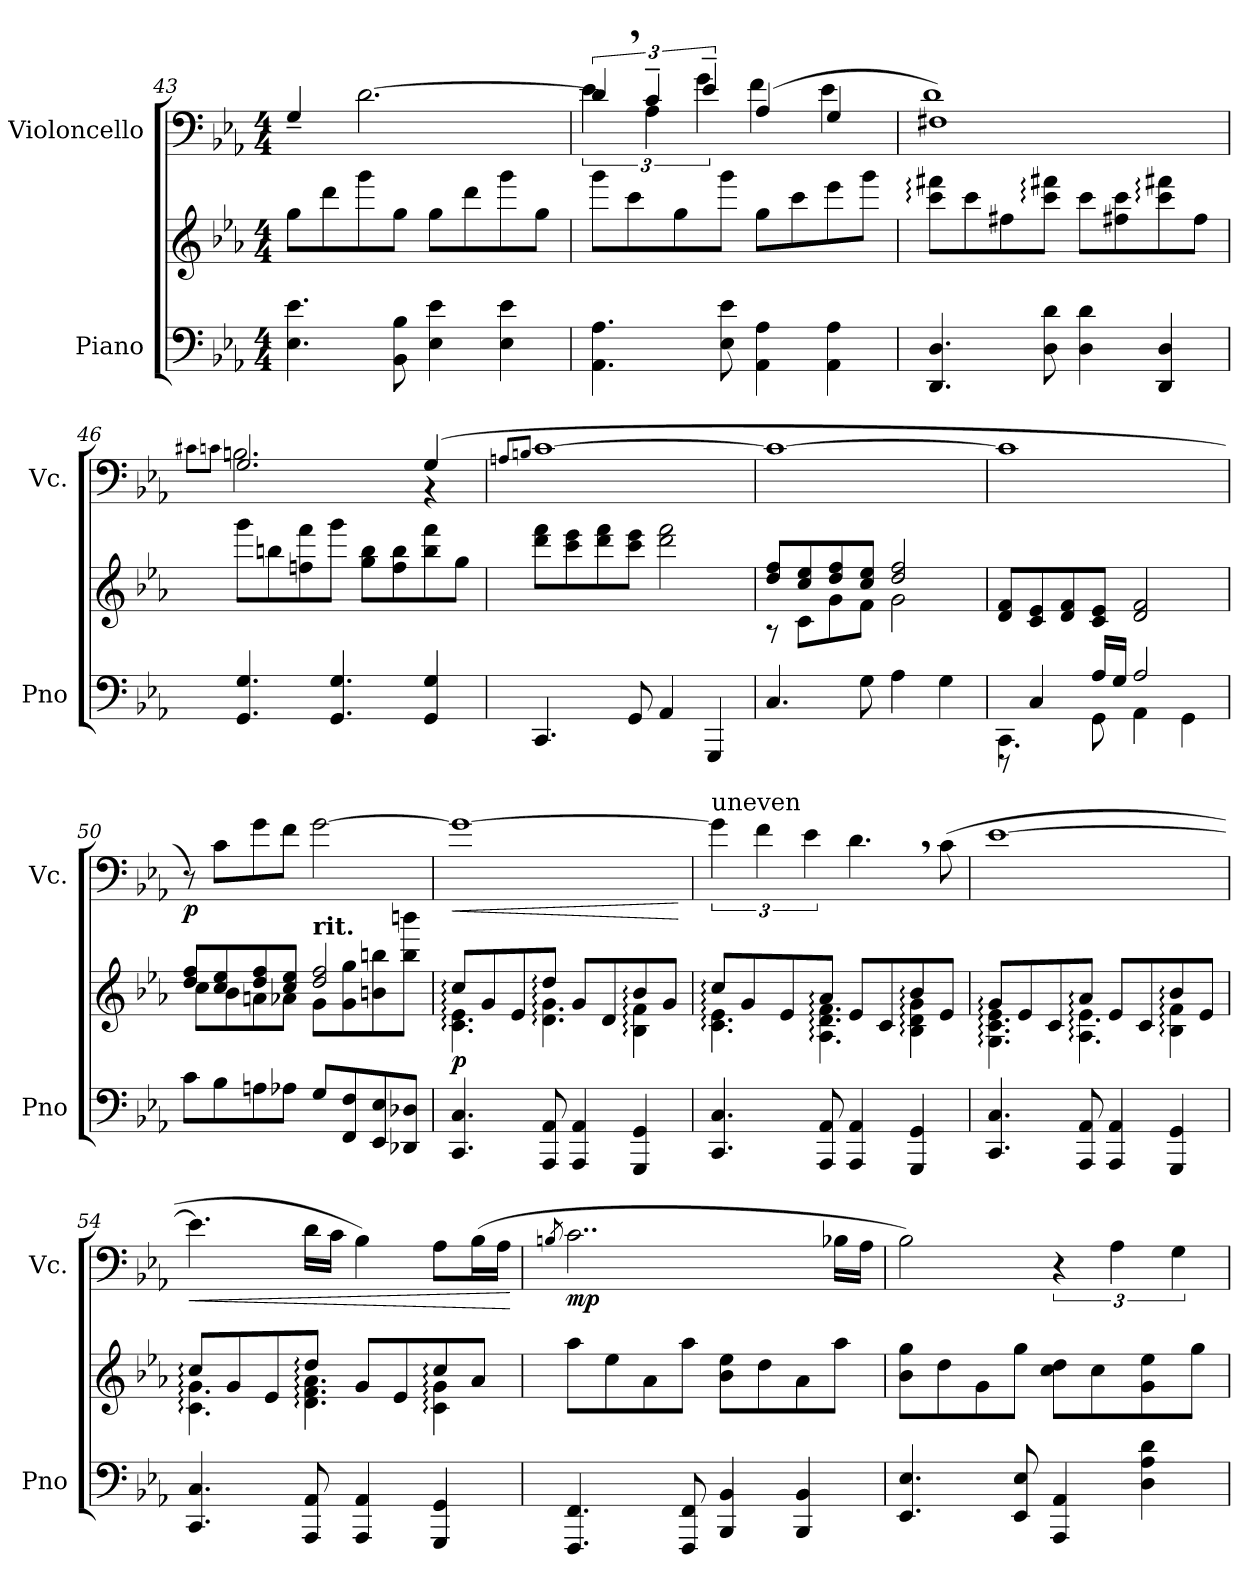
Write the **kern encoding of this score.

**kern	**kern	**dynam	**kern	**dynam
*part2	*part2	*part2	*part1	*part1
*staff3	*staff2	*staff2/3	*staff1	*staff1
*I"Piano	*	*	*I"Violoncello	*
*I'Pno	*	*	*I'Vc.	*
!!LO:PB:g=z
*clefF4	*clefG2	*	*clefF4	*
*k[b-e-a-]	*k[b-e-a-]	*	*k[b-e-a-]	*
*M4/4	*M4/4	*	*M4/4	*
=43	=43	=43	=43	=43
4.E-\ 4.e-\	8gg\L	.	4G~/	.
.	8ddd\	.	.	.
.	8ggg\	.	[2.d\	.
8BB-\ 8B-\	8gg\J	.	.	.
4E-\ 4e-\	8gg\L	.	.	.
.	8ddd\	.	.	.
4E-\ 4e-\	8ggg\	.	.	.
.	8gg\J	.	.	.
=44	=44	=44	=44	=44
*	*	*	*^	*
4.AA-\ 4.A-\	8ggg\L	.	6d,/]	6e-\	.
.	8ccc\	.	.	.	.
.	.	.	6c~/	6A-\	.
.	8gg\	.	.	.	.
.	.	.	6e-~/	6g\	.
8E-\ 8e-\	8ggg\J	.	.	.	.
4AA-\ 4A-\	8gg\L	.	(>4A-/	4f\	.
.	8ccc\	.	.	.	.
4AA-\ 4A-\	8eee-\	.	4G/	4e-\	.
.	8ggg\J	.	.	.	.
=45	=45	=45	=45	=45	=45
4.DD/ 4.D/	8ccc\: 8fff#X\:L	.	1F#X)	1d	.
.	8ccc\	.	.	.	.
.	8ff#X\	.	.	.	.
8D\ 8d\	8ccc\: 8fff#X\:J	.	.	.	.
4D\ 4d\	8ccc\L	.	.	.	.
.	8ff#X\ 8ccc\	.	.	.	.
4DD/ 4D/	8ccc\: 8fff#X\:	.	.	.	.
.	8ff#\J	.	.	.	.
=46	=46	=46	=46	=46	=46
.	.	.	.	8qc#X\L	.
.	.	.	.	8qcn\J	.
4.GG/ 4.G/	8ggg\L	.	2.G/	2.Bn\	.
.	8bbn\	.	.	.	.
.	8ffn\ 8fff\	.	.	.	.
4.GG/ 4.G/	8ggg\J	.	.	.	.
.	8gg\ 8bb\L	.	.	.	.
.	8ff\ 8bb\	.	.	.	.
4GG/ 4G/	8bb\ 8fff\	.	(>4G/	4r	.
.	8gg\J	.	.	.	.
*	*	*	*v	*v	*
=47	=47	=47	=47	=47
.	.	.	8qAn/L	.
.	.	.	8qBn/J	.
4.CC/	8ddd\ 8fff\L	.	[1c	.
.	8ccc\ 8eee-\	.	.	.
.	8ddd\ 8fff\	.	.	.
8GG/	8ccc\ 8eee-\J	.	.	.
4AA-/	2ddd\ 2fff\	.	.	.
4GGG/	.	.	.	.
!!LO:LB:g=z
=48	=48	=48	=48	=48
*	*^	*	*	*
4.C/	8dd/ 8ff/L	8r	.	1c_	.
.	8cc/ 8ee-/	8c\L	.	.	.
.	8dd/ 8ff/	8g\	.	.	.
8G\	8cc/ 8ee-/J	8f\J	.	.	.
4A-\	2dd/ 2ff/	2g\	.	.	.
4G\	.	.	.	.	.
*	*v	*v	*	*	*
=49	=49	=49	=49	=49
*^	*	*	*	*
4.CC\	8r	8d/ 8f/L	.	1c]	.
.	4C/	8c/ 8e-/	.	.	.
.	.	8d/ 8f/	.	.	.
8GG\	16A-/LL	8c/ 8e-/J	.	.	.
.	16G/JJ	.	.	.	.
4AA-\	2A-/	2d/ 2f/	.	.	.
4GG\	.	.	.	.	.
*v	*v	*	*	*	*
=50	=50	=50	=50	=50
*	*^	*	*	*
!	!	!	!	!	!LO:DY:b
8c\L	8dd/ 8ff/L	8cc\L	.	8r)	p
8B-\	8cc/ 8ee-/	8b-\	.	8c\L	.
8An\	8dd/ 8ff/	8an\	.	8g\	.
8A-X\J	8cc/ 8ee-/J	8a-X\J	.	8f\J	.
!	!LO:TX:a:B:t=rit.	!	!	!	!
8G/L	2dd/ 2ff/	8g\L	.	[2g\	.
8FF/ 8F/	.	8g\ 8gg\	.	.	.
8EE-/ 8E-/	.	8bn\ 8bbn\	.	.	.
8DD-X/ 8D-X/J	.	8bb\ 8bbb\J	.	.	.
=51	=51	=51	=51	=51	=51
!	!	!	!LO:DY:b	!	!LO:HP:b
4.CC/ 4.C/	8cc:/L	4.c\: 4.e-\:	p	1g_	<
.	8g/	.	.	.	.
.	8e-/	.	.	.	.
8AAA-/ 8AA-/	8dd:/J	4.d\: 4.g\:	.	.	.
4AAA-/ 4AA-/	8g/L	.	.	.	.
.	8d/	.	.	.	.
4GGG/ 4GG/	8b-:/	4B-\: 4f\:	.	.	.
.	8g/J	.	.	.	.
*	*v	*v	*	*	*
.	.	.	.	[
=52	=52	=52	=52	=52
*	*^	*	*	*
!	!	!	!	!LO:TX:a:t=uneven	!
4.CC/ 4.C/	8cc:/L	4.c\: 4.e-\:	.	6g\]	.
.	8g/	.	.	.	.
.	.	.	.	6f\	.
.	8e-/	.	.	.	.
.	.	.	.	6e-\	.
8AAA-/ 8AA-/	8a-:/J	4.A-\: 4.d\: 4.f\:	.	.	.
4AAA-/ 4AA-/	8e-/L	.	.	4.d,\	.
.	8c/	.	.	.	.
4GGG/ 4GG/	8b-:/	4B-\: 4d\: 4g\:	.	.	.
.	8e-/J	.	.	(>8c\	.
!!LO:LB:g=z
=53	=53	=53	=53	=53	=53
4.CC/ 4.C/	8g:/L	4.G\: 4.c\: 4.e-\:	.	[1e-	.
.	8e-/	.	.	.	.
.	8c/	.	.	.	.
8AAA-/ 8AA-/	8a-:/J	4.A-\: 4.e-\:	.	.	.
4AAA-/ 4AA-/	8e-/L	.	.	.	.
.	8c/	.	.	.	.
4GGG/ 4GG/	8b-:/	4B-\: 4f\:	.	.	.
.	8e-/J	.	.	.	.
=54	=54	=54	=54	=54	=54
!	!	!	!	!	!LO:HP:b
4.CC/ 4.C/	8cc:/L	4.c\: 4.g\:	.	4.e-\]	<
.	8g/	.	.	.	.
.	8e-/	.	.	.	.
8AAA-/ 8AA-/	8dd:/J	4.d\: 4.f\: 4.a-\:	.	16d\LL	.
.	.	.	.	16c\JJ	.
4AAA-/ 4AA-/	8g/L	.	.	4B-\)	.
.	8e-/	.	.	.	.
4GGG/ 4GG/	8cc:/	4c\: 4g\:	.	8A-\L	.
.	8a-/J	.	.	(>16B-\L	.
.	.	.	.	16A-\JJ	.
*	*v	*v	*	*	*
.	.	.	.	[
=55	=55	=55	=55	=55
.	.	.	8qBn/	.
!	!	!	!	!LO:DY:b
4.FFF/ 4.FF/	8aa-\L	.	2..c\	mp
.	8ee-\	.	.	.
.	8a-\	.	.	.
8FFF/ 8FF/	8aa-\J	.	.	.
4BBB-/ 4BB-/	8b-\ 8ee-\L	.	.	.
.	8dd\	.	.	.
4BBB-/ 4BB-/	8a-\	.	.	.
.	8aa-\J	.	16B-X\LL	.
.	.	.	16A-\JJ	.
=56	=56	=56	=56	=56
4.EE-/ 4.E-/	8b-\ 8gg\L	.	2B-\)	.
.	8dd\	.	.	.
.	8g\	.	.	.
8EE-/ 8E-/	8gg\J	.	.	.
4AAA-/ 4AA-/	8cc\ 8dd\L	.	6r	.
.	8cc\	.	.	.
.	.	.	6A-\	.
4D\ 4A-\ 4d\	8g\ 8ee-\	.	.	.
.	.	.	6G\	.
.	8gg\J	.	.	.
=	=	=	=	=
*-	*-	*-	*-	*-
